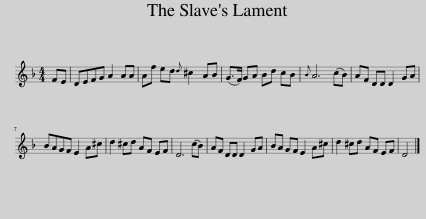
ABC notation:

X:1
L:1/8
M:4/4
I:linebreak $
K:Dmin
V:1 treble
V:1
 FE | DEFG A2 AA | Af ed{d} ^c2 AB | (G>F) GA Bd cB |{B} A6 (cB) | %5
 AF DD D2 GA |$ BAGF E2 A^c | d2 ^cd AF EF | D6 (cB) | AF DD D2 GA | %10
 BA GF E2 A^c | d2 ^cd AF EF | D4 |] %13
